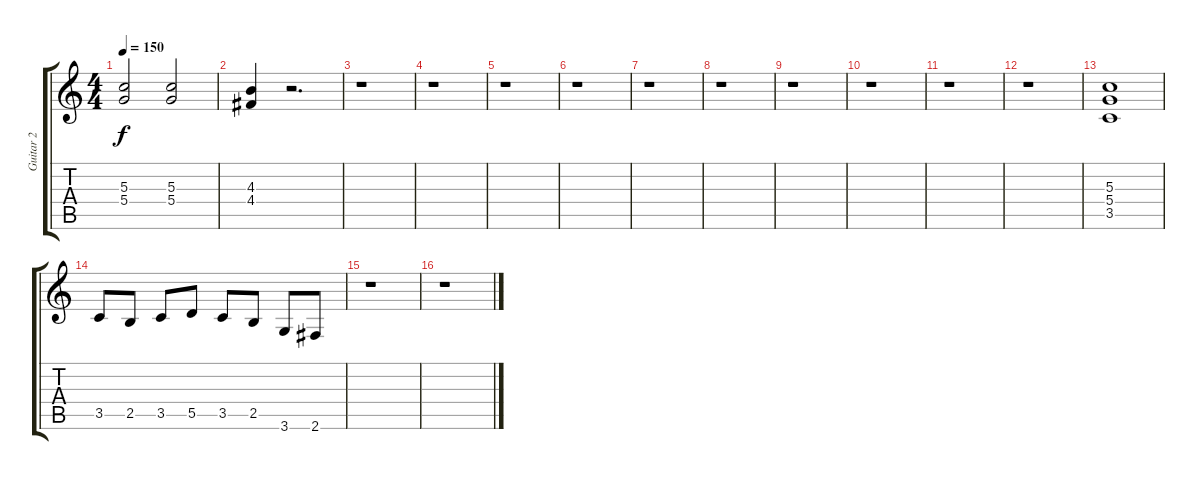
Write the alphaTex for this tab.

\track ("Guitar 2" "Guitar 2") {instrument overdrivenguitar}
\staff {score tabs}
\tuning (E4 B3 G3 D3 A2 E2) {hide}
\ts (4 4)
\tempo 150
\clef g2
\ks c
(5.3 5.4).2{dy f} (5.3 5.4).2 |
(4.3 4.4).4 r.2{d} |
r.1 |
r.1 |
r.1 |
r.1 |
r.1 |
r.1 |
r.1 |
r.1 |
r.1 |
r.1 |
(5.3 5.4 3.5).1 |
3.5.8 2.5.8 3.5.8 5.5.8 3.5.8 2.5.8 3.6.8 2.6.8 |
r.1 |
r.1
